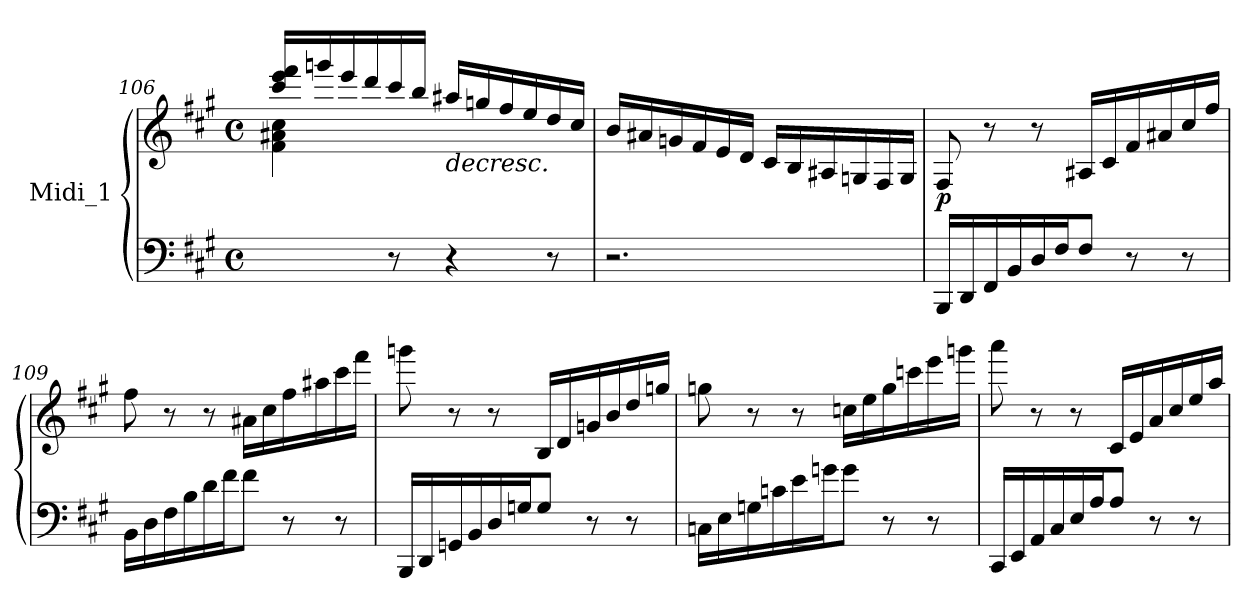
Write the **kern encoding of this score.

**kern	**kern	**dynam
*part1	*part1	*part1
*staff2	*staff1	*staff1/2
*I"Midi_1	*	*
*clefF4	*clefG2	*
*k[f#c#g#]	*k[f#c#g#]	*
*A:	*A:	*
*M4/4	*M4/4	*
*met(c)	*met(c)	*
=106	=106	=106
*	*^	*
4ryy	16ccc#/ 16eee/ 16fff#/LL	4f#\ 4a#X\ 4cc#\	.
.	16gggn/	.	.
.	16eee/	.	.
.	16ddd/	.	.
8r	16ccc#/	4ryy	.
.	16bb/JJ	.	.
!	!LO:TX:b:i:t=decresc.	!	!
4r	16aa#X/LL	.	.
.	16ggn/	.	.
.	16ff#/	4ryy	.
.	16ee/	.	.
8r	16dd/	.	.
.	16cc#/JJ	.	.
!!LO:LB:g=z	!!
=107	=107	=107	=107
2.r	16b/LL	2ryy	.
.	16a#X/	.	.
.	16gn/	.	.
.	16f#/	.	.
.	16e/	.	.
.	16d/JJ	.	.
.	16c#/LL	.	.
.	16B/	.	.
.	16A#X/	4ryy	.
.	16Gn/	.	.
.	16F#/	.	.
.	16G/JJ	.	.
=108	=108	=108	=108
!	!	!	!LO:DY:a=2
16BBB/LL	8F#/	2ryy	p
16DD/	.	.	.
16FF#/	8r	.	.
16BB/	.	.	.
16D/	8r	.	.
16F#/J	.	.	.
8F#/J	16A#X/LL	.	.
.	16c#/	.	.
8r	16f#/	4ryy	.
.	16a#X/	.	.
8r	16cc#/	.	.
.	16ff#/JJ	.	.
*	*v	*v	*
!!LO:PB:g=z
=109	=109	=109
*	*MM85	*
16BB\LL	8ff#\	.
16D\	.	.
16F#\	8r	.
16B\	.	.
16d\	8r	.
16f#\J	.	.
8f#\J	16a#X\LL	.
.	16cc#\	.
8r	16ff#\	.
.	16aa#X\	.
8r	16ccc#\	.
.	16fff#\JJ	.
=110	=110	=110
16BBB/LL	8gggn\	.
16DD/	.	.
16GGn/	8r	.
16BB/	.	.
16D/	8r	.
16Gn/J	.	.
8G/J	16B/LL	.
.	16d/	.
8r	16gn/	.
.	16b/	.
8r	16dd/	.
.	16ggn/JJ	.
=111	=111	=111
16Cn\LL	8ggn\	.
16E\	.	.
16Gn\	8r	.
16cn\	.	.
16e\	8r	.
16gn\J	.	.
8g\J	16ccn\LL	.
.	16ee\	.
8r	16gg\	.
.	16cccn\	.
8r	16eee\	.
.	16gggn\JJ	.
!!LO:LB:g=z
=112	=112	=112
16CC#i/LL	8aaa\	.
16EE/	.	.
16AA/	8r	.
16C#/	.	.
16E/	8r	.
16A/J	.	.
8A/J	16c#i/LL	.
.	16e/	.
8r	16a/	.
.	16cc#/	.
8r	16ee/	.
.	16aa/JJ	.
=	=	=
*-	*-	*-
